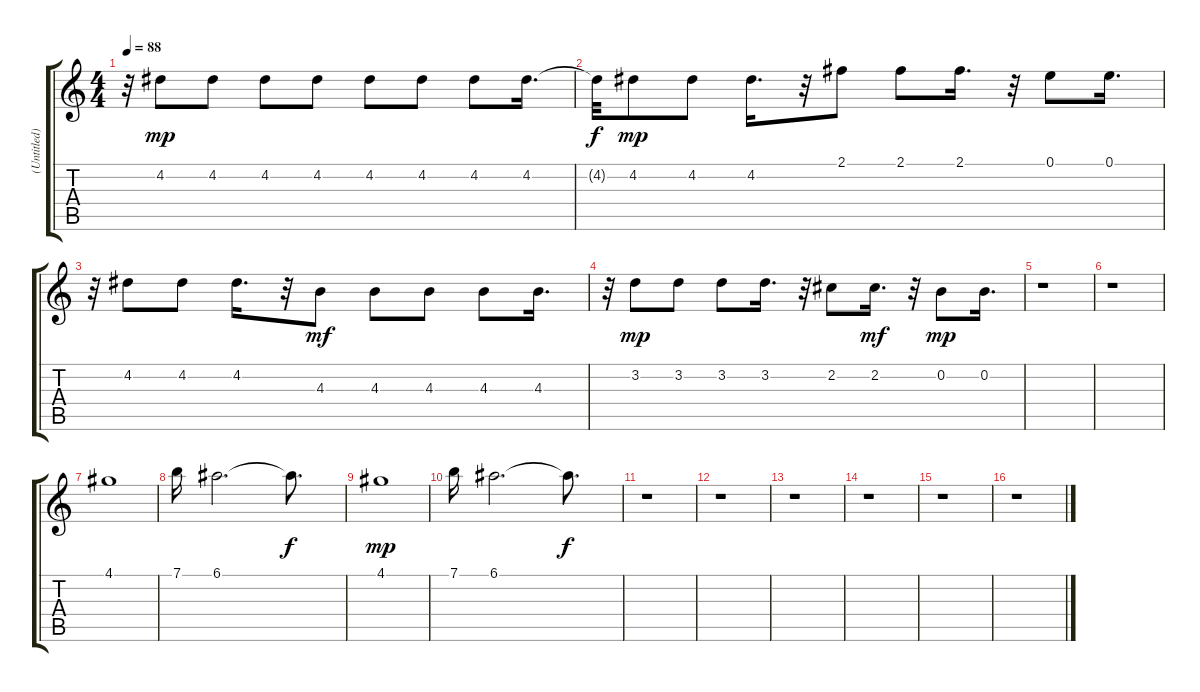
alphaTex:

\track ("(Untitled)" "(Untitled)") {instrument overdrivenguitar}
\staff {score tabs}
\tuning (E4 B3 G3 D3 A2 E2) {hide}
\ts (4 4)
\tempo 88
\clef g2
\ks c
r.32{dy mp} 4.2.8 4.2.8 4.2.8 4.2.8 4.2.8 4.2.8 4.2.8 4.2.16{d} |
4.2{t}.32{dy f} 4.2.8{dy mp} 4.2.8 4.2.16{d} r.32 2.1.8 2.1.8 2.1.16{d} r.32 0.1.8 0.1.16{d} |
r.32 4.2.8 4.2.8 4.2.16{d} r.32 4.3.8{dy mf} 4.3.8 4.3.8 4.3.8 4.3.16{d} |
r.32 3.2.8{dy mp} 3.2.8 3.2.8 3.2.16{d} r.32 2.2.8 2.2.16{d dy mf} r.32 0.2.8{dy mp} 0.2.16{d} |
r.1 |
r.1 |
4.1.1{volume 11 balance 8 instrument tremolostrings} |
7.1.16 6.1.2{d} 6.1{t}.8{d dy f} |
4.1.1{dy mp volume 10} |
7.1.16{volume 11} 6.1.2{d} 6.1{t}.8{d dy f} |
r.1 |
r.1 |
r.1 |
r.1 |
r.1 |
r.1
